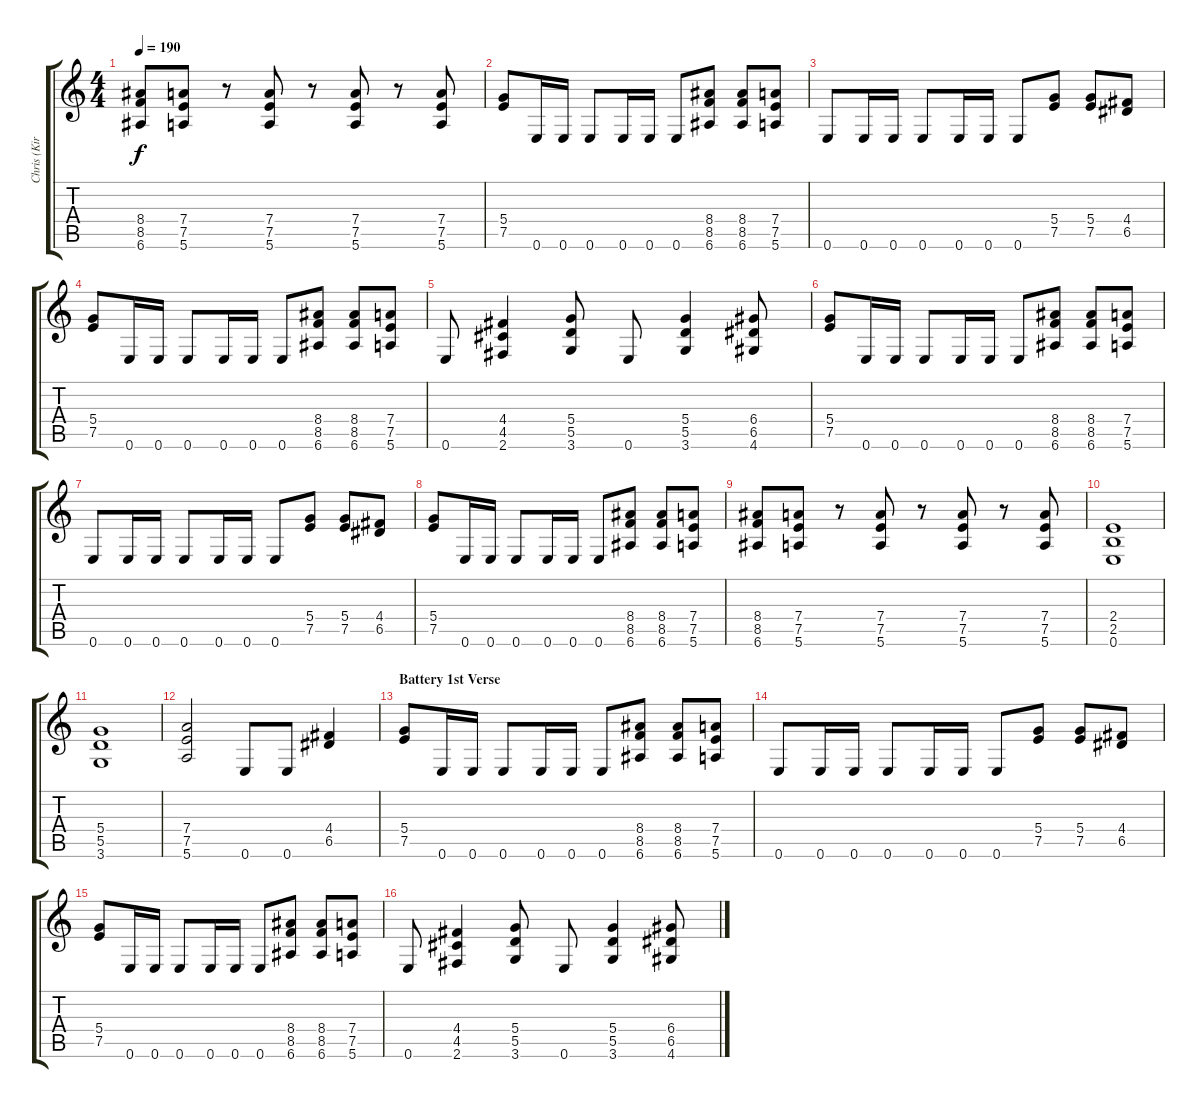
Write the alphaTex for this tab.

\track ("Chris (Kirks Guitar's)" "Chris (Kir") {instrument overdrivenguitar}
\staff {score tabs}
\tuning (E4 B3 G3 D3 A2 E2) {hide}
\ts (4 4)
\tempo 190
\clef g2
\ks c
(8.4 8.5 6.6).8{dy f} (7.4 7.5 5.6).8 r.8 (7.4 7.5 5.6).8 r.8 (7.4 7.5 5.6).8 r.8 (7.4 7.5 5.6).8 |
(5.4 7.5).8 0.6.16 0.6.16 0.6.8 0.6.16 0.6.16 0.6.8 (8.4 8.5 6.6).8 (8.4 8.5 6.6).8 (7.4 7.5 5.6).8 |
0.6.8 0.6.16 0.6.16 0.6.8 0.6.16 0.6.16 0.6.8 (5.4 7.5).8 (5.4 7.5).8 (4.4 6.5).8 |
(5.4 7.5).8 0.6.16 0.6.16 0.6.8 0.6.16 0.6.16 0.6.8 (8.4 8.5 6.6).8 (8.4 8.5 6.6).8 (7.4 7.5 5.6).8 |
0.6.8 (4.4 4.5 2.6).4 (5.4 5.5 3.6).8 0.6.8 (5.4 5.5 3.6).4 (6.4 6.5 4.6).8 |
(5.4 7.5).8 0.6.16 0.6.16 0.6.8 0.6.16 0.6.16 0.6.8 (8.4 8.5 6.6).8 (8.4 8.5 6.6).8 (7.4 7.5 5.6).8 |
0.6.8 0.6.16 0.6.16 0.6.8 0.6.16 0.6.16 0.6.8 (5.4 7.5).8 (5.4 7.5).8 (4.4 6.5).8 |
(5.4 7.5).8 0.6.16 0.6.16 0.6.8 0.6.16 0.6.16 0.6.8 (8.4 8.5 6.6).8 (8.4 8.5 6.6).8 (7.4 7.5 5.6).8 |
(8.4 8.5 6.6).8 (7.4 7.5 5.6).8 r.8 (7.4 7.5 5.6).8 r.8 (7.4 7.5 5.6).8 r.8 (7.4 7.5 5.6).8 |
(2.4 2.5 0.6).1 |
(5.4 5.5 3.6).1 |
(7.4 7.5 5.6).2 0.6.8 0.6.8 (4.4 6.5).4 |
\section ("" "Battery 1st Verse")
(5.4 7.5).8 0.6.16 0.6.16 0.6.8 0.6.16 0.6.16 0.6.8 (8.4 8.5 6.6).8 (8.4 8.5 6.6).8 (7.4 7.5 5.6).8 |
0.6.8 0.6.16 0.6.16 0.6.8 0.6.16 0.6.16 0.6.8 (5.4 7.5).8 (5.4 7.5).8 (4.4 6.5).8 |
(5.4 7.5).8 0.6.16 0.6.16 0.6.8 0.6.16 0.6.16 0.6.8 (8.4 8.5 6.6).8 (8.4 8.5 6.6).8 (7.4 7.5 5.6).8 |
0.6.8 (4.4 4.5 2.6).4 (5.4 5.5 3.6).8 0.6.8 (5.4 5.5 3.6).4 (6.4 6.5 4.6).8
